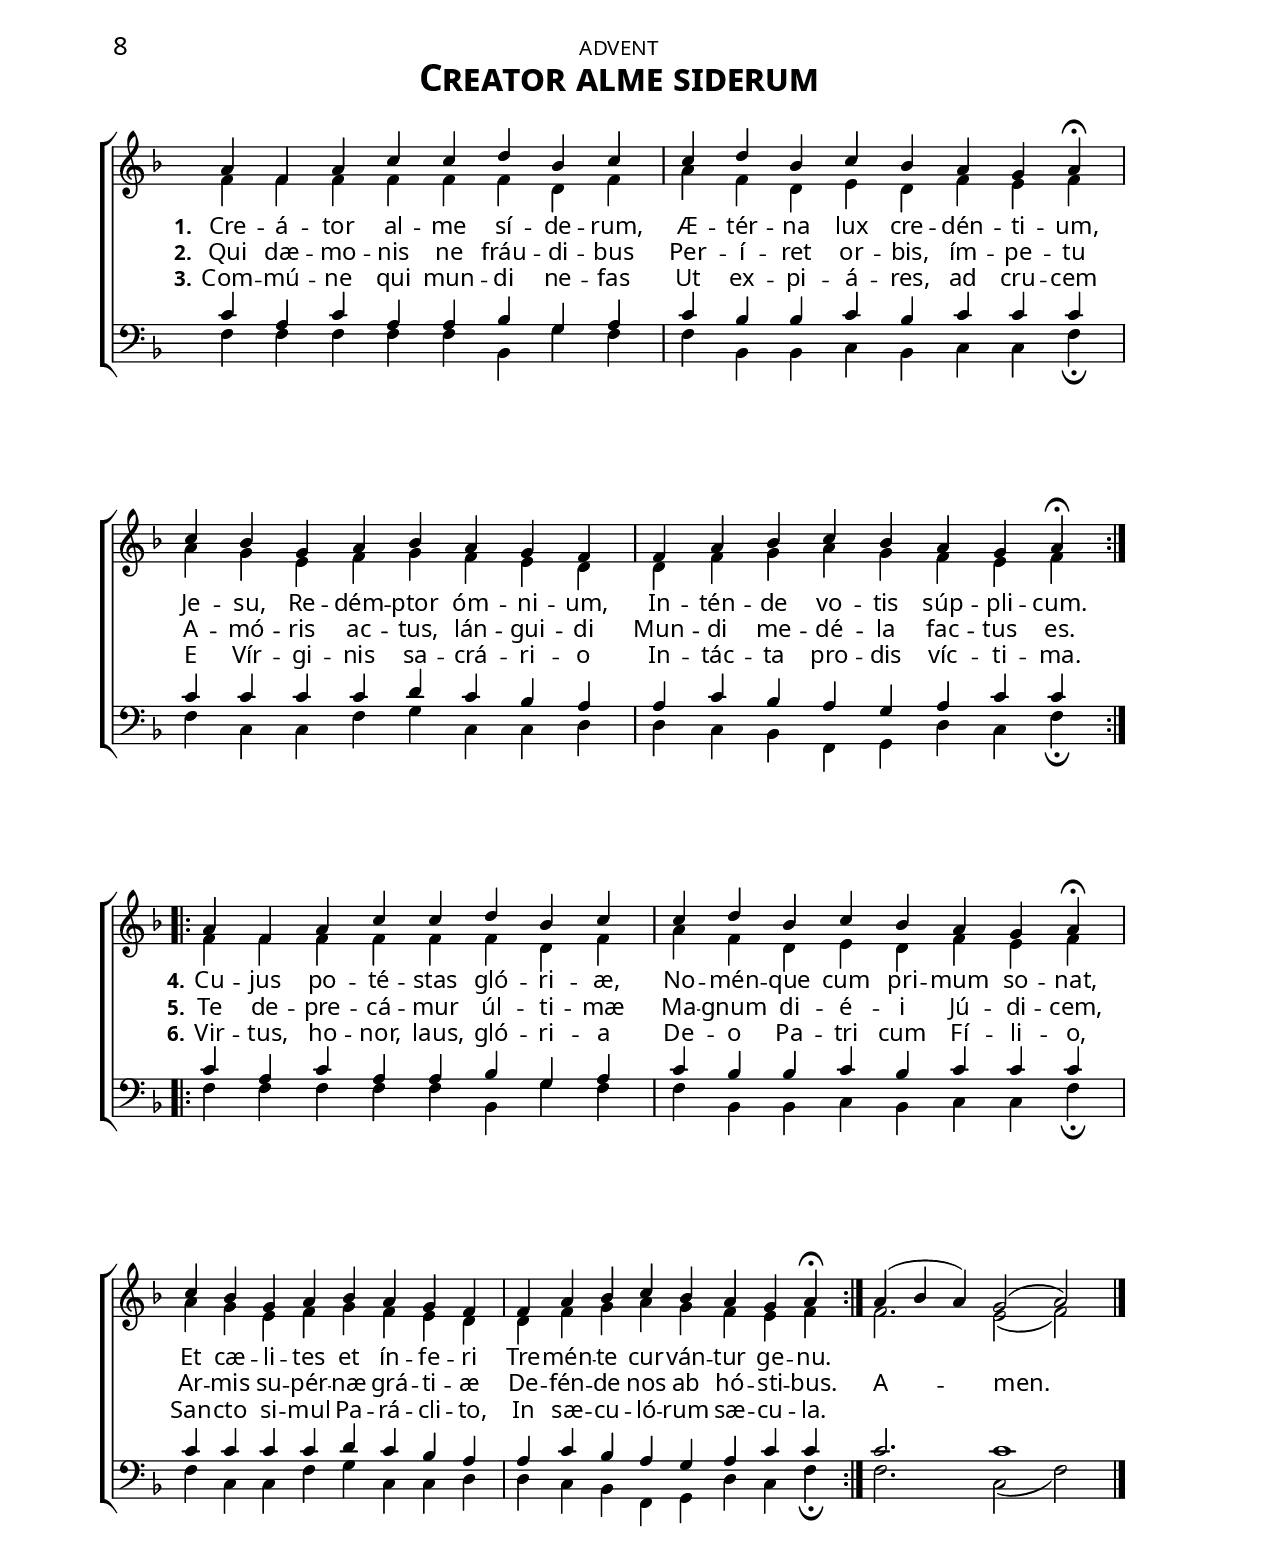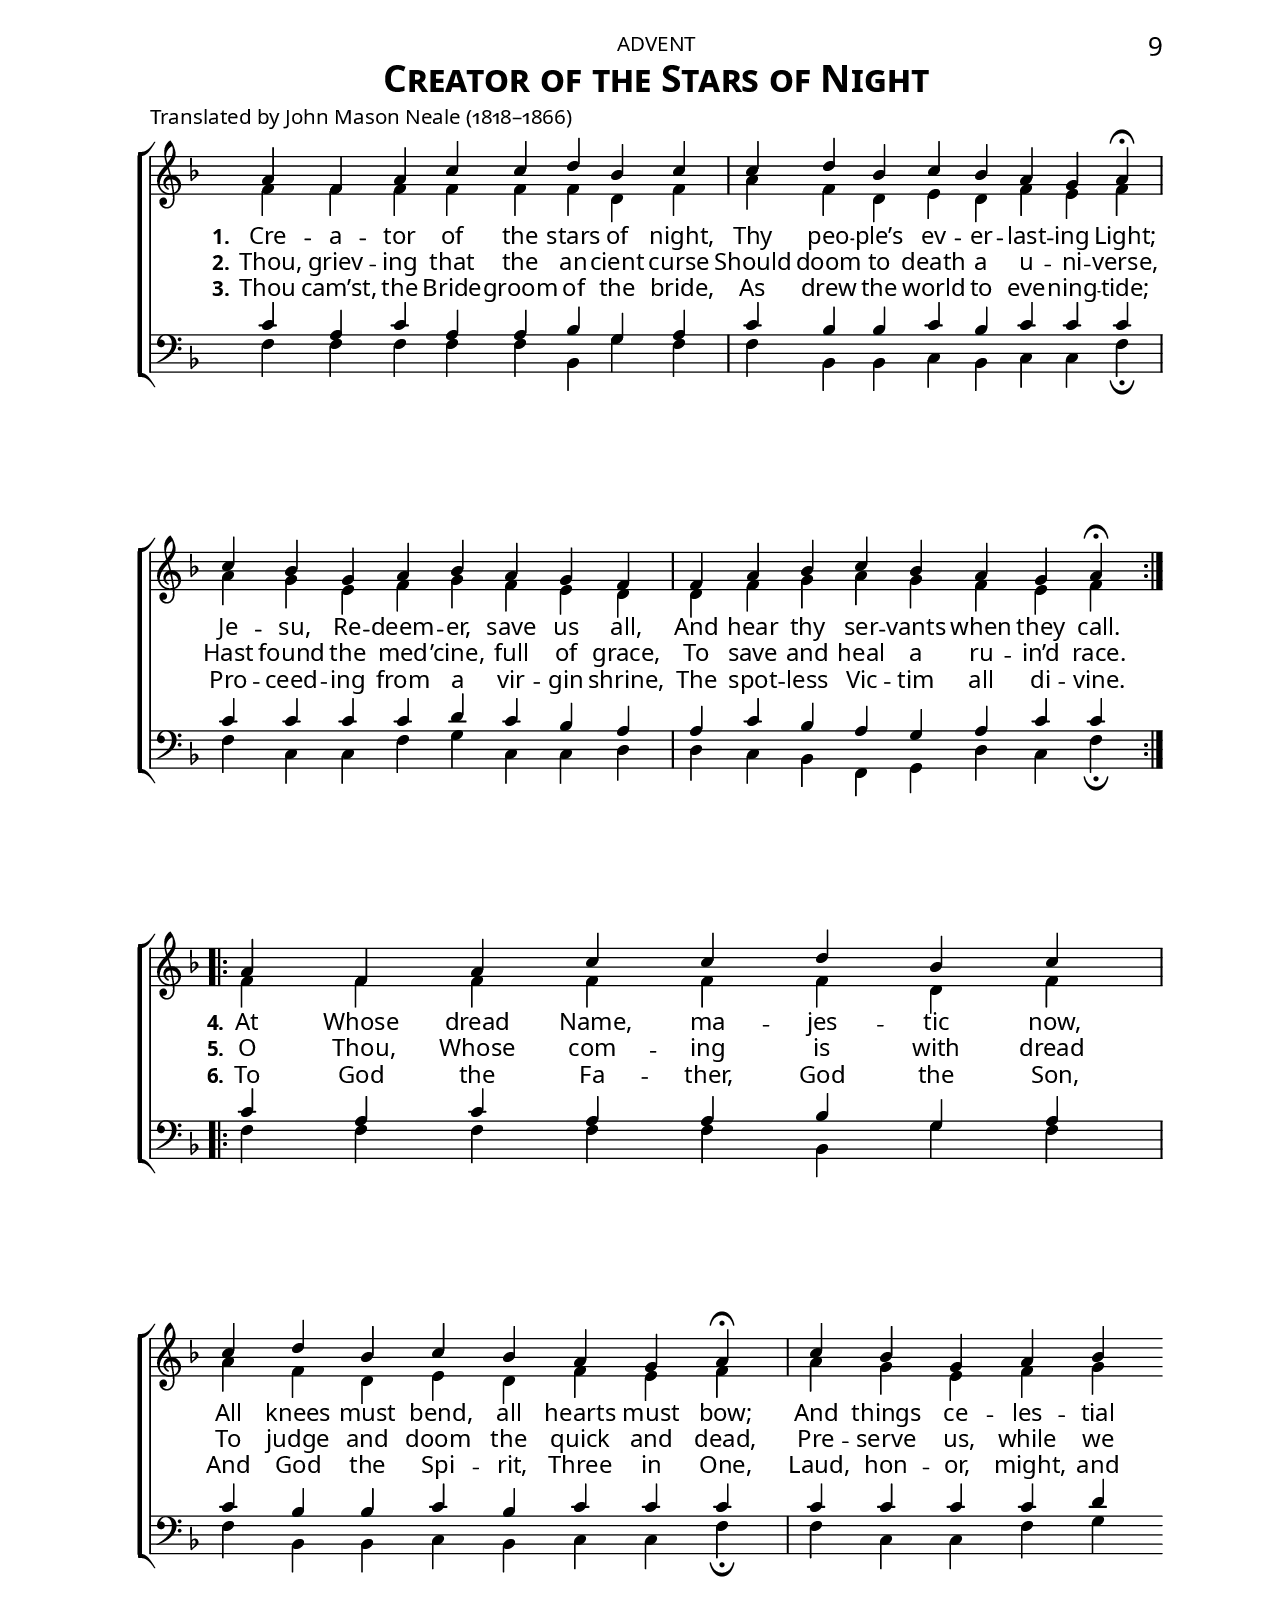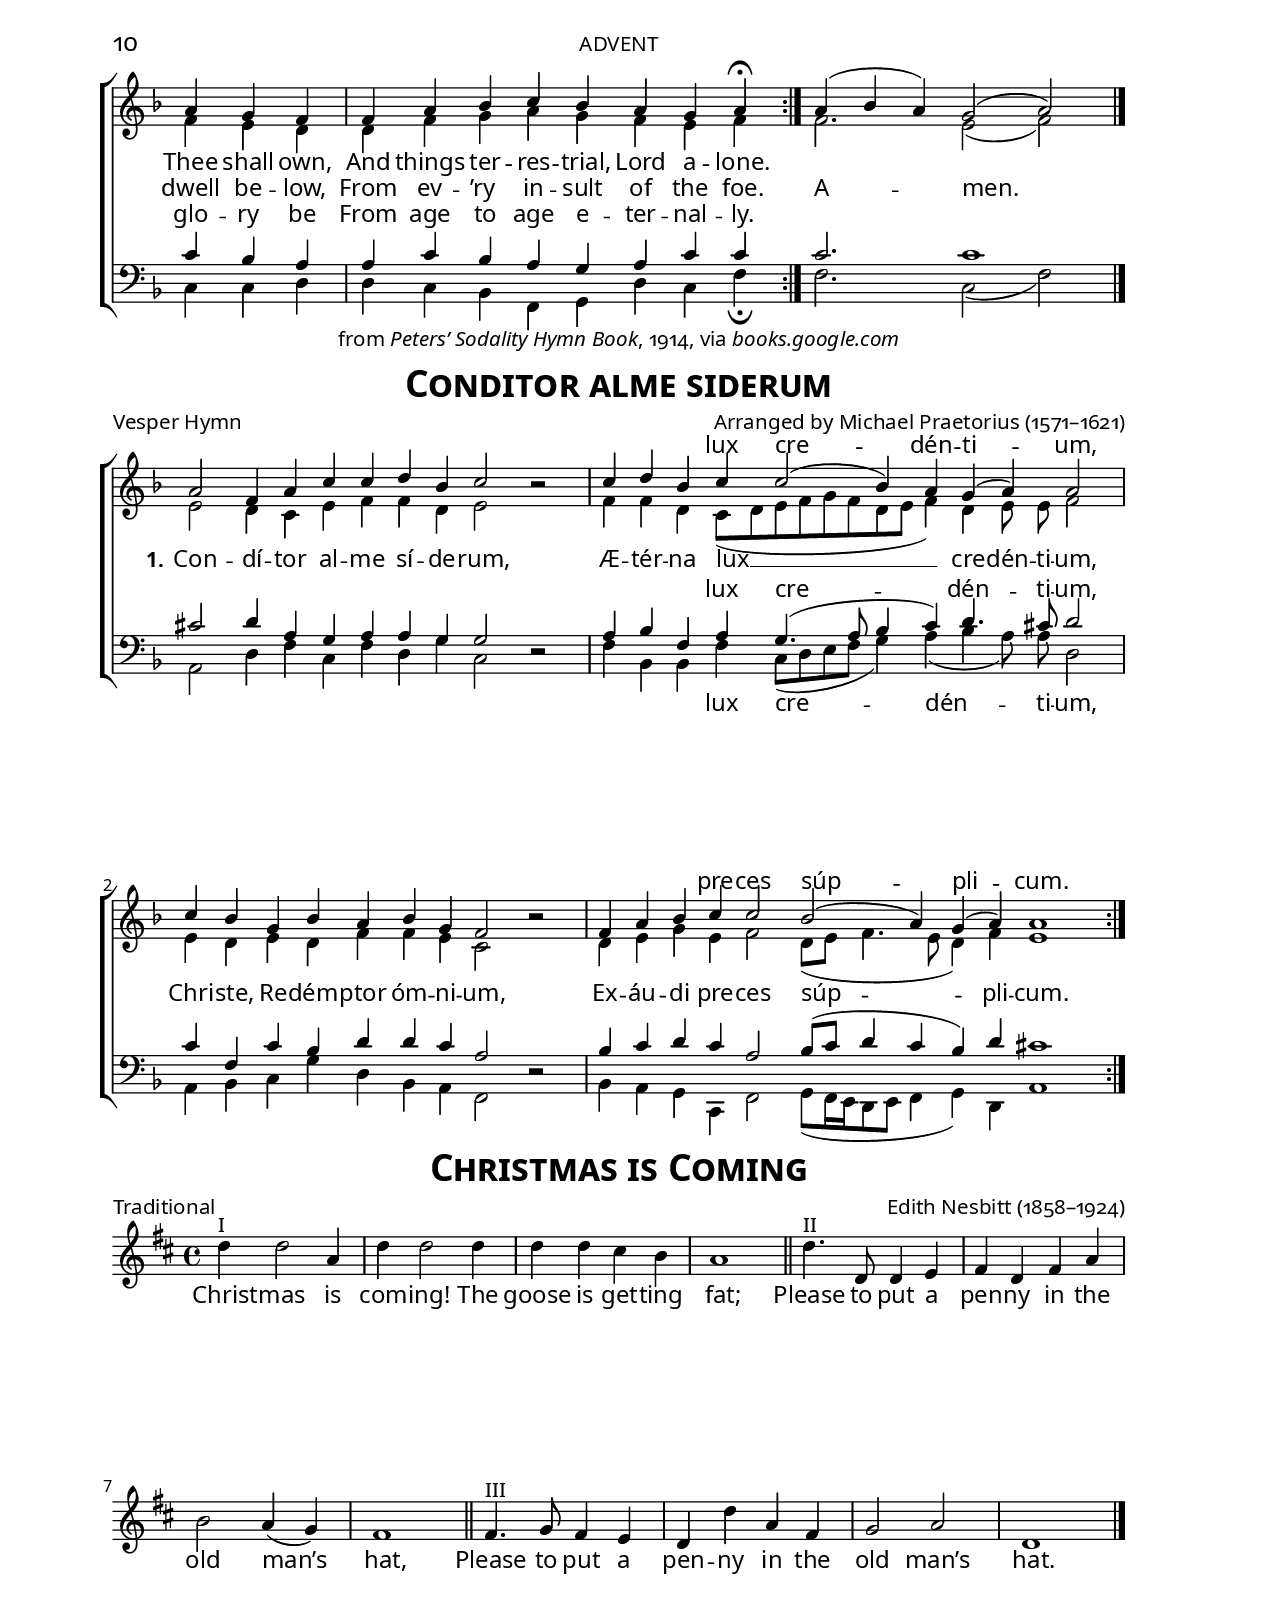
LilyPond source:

\version "2.14.2"
\include "util.ly"
\version "2.14.2"
#(set-global-staff-size 18) \paper{ #(define fonts (make-pango-font-tree "Garamond Premier Pro" "Garamond Premier Pro" "Garamond Premier Pro" (/ 18 20))) }
\header {tagline = ""}
\paper {
  print-all-headers = ##t
  paper-height = 11\in
  paper-width = 8.5\in
  indent = 0\in
  %system-system-spacing = #'((basic-distance . 10) (padding . 0))
  system-system-spacing =
    #'((basic-distance . 0)
       (minimum-distance . 0)
       (padding . -10)
       (stretchability . 100))
  score-markup-spacing =
    #'((basic-distance . 0)
       (minimum-distance . 0)
       (padding . 0)
       (stretchability . 0))
  markup-system-spacing =
    #'((basic-distance . 0)
       (minimum-distance . 0)
       (padding . 0)
       (stretchability . 0))
  ragged-last-bottom = ##f
  ragged-bottom = ##f
  two-sided = ##t
  inner-margin = 1\in
  outer-margin = 0.75\in
  top-margin = 0.26\in
  bottom-margin = 0.25\in
  first-page-number = #008
  print-first-page-number = ##t
  headerLine = \markup{\override #'(font-name . "Garamond Premier Pro") \smallCaps advent}
  oddHeaderMarkup = \markup\fill-line{
     \override #'(font-name . "Garamond Premier Pro")\abs-fontsize #12.5
     \combine 
        \fill-line{"" \on-the-fly #print-page-number-check-first
        \oldStylePageNum""
        }
        \fill-line{\headerLine}
  }
  evenHeaderMarkup = \markup {
     \override #'(font-name . "Garamond Premier Pro")\abs-fontsize #12.5
     \combine
        \on-the-fly #print-page-number-check-first
        \oldStylePageNum""
        \fill-line{\headerLine}
  }
}
global = {
  \key f \major
  \time 6/8
  \autoBeamOff
  \override DynamicLineSpanner #'staff-padding = #0.0
  \override DynamicLineSpanner #'Y-extent = #'(-1 . 1)
  \set Score.timing = ##f
}

sopMusic = \relative c'' {
  \repeat volta 2 {
    a4 f a
    c c d bes
    c \bar "|"
    c d bes
    c bes a g
    a\fermata \bar "|"
    
    c bes g
    a bes a g
    f \bar "|"
    f a bes
    c bes a g
    a\fermata
  }
}
sopAmen = \relative c'' {
  a4( bes a) g2( a) \bar "|."
}
sopWords = \lyricmode {
  
}

altoMusic = \relative c' {
  f4 f f
  f f f d
  f
  a f d
  e d f e
  f \bar "|"
  
  a g e
  f g f e
  d
  d f g
  a g f e
  f
}
altoAmen = \relative c' {
  f2. e2( f)
}
altoWords = \lyricmode {
  \dropLyricsIX
  \set stanza = #"1."
  Cre -- á -- tor al -- me sí -- de -- rum,
  Æ -- tér -- na lux cre -- dén -- ti -- um,
  Je -- su, Re -- dém -- ptor óm -- ni -- um,
  In -- tén -- de vo -- tis súp -- pli -- cum.

  \set stanza = #"4."
  Cu -- jus po -- té -- stas gló -- ri -- æ,
  No -- mén -- que cum pri -- mum so -- nat,
  Et cæ -- li -- tes et ín -- fe -- ri
  Tre -- mén -- te cur -- ván -- tur ge -- nu.
}
altoWordsII = \lyricmode {
  \dropLyricsIX
%\markup\italic
  \set stanza = #"2."
  Qui dæ -- mo -- nis ne fráu -- di -- bus
  Per -- í -- ret or -- bis, ím -- pe -- tu
  A -- mó -- ris ac -- tus, lán -- gui -- di
  Mun -- di me -- dé -- la fac -- tus es.

  \set stanza = #" 5."
  Te de -- pre -- cá -- mur úl -- ti -- mæ
  Ma -- gnum di -- é -- i Jú -- di -- cem,
  Ar -- mis su -- pér -- næ grá -- ti -- æ
  De -- fén -- de nos ab hó -- sti -- bus.

  A -- men.
}
altoWordsIII = \lyricmode {
  \dropLyricsIX
  \set stanza = #"3."
  Com -- mú -- ne qui mun -- di ne -- fas
  Ut ex -- pi -- á -- res, ad cru -- cem
  E Vír -- gi -- nis sa -- crá -- ri -- o
  In -- tác -- ta pro -- dis víc -- ti -- ma.

  \set stanza = #" 6."
  Vir -- tus, ho -- nor, laus, gló -- ri -- a
  De -- o Pa -- tri cum Fí -- li -- o,
  San -- cto si -- mul Pa -- rá -- cli -- to,
  In sæ -- cu -- ló -- rum sæ -- cu -- la.
}
altoWordsIV = \lyricmode {
  \dropLyricsVII
  \set stanza = #"4. "
  \set ignoreMelismata = ##t
}
altoWordsV = \lyricmode {
  \dropLyricsVII
  \set stanza = #"5. "
  \set ignoreMelismata = ##t
}
altoWordsVI = \lyricmode {
  \dropLyricsVII
  \set stanza = #"6. "
  \set ignoreMelismata = ##t
}
tenorMusic = \relative c' {
  c4 a c
  a a bes g
  a
  c bes bes
  c bes c c
  c \bar "|"
  
  c c c
  c d c bes
  a
  a c bes
  a g a c
  c
}
tenorAmen = \relative c' {
  c2. c1
}
tenorWords = \lyricmode {

}

bassMusic = \relative c {
  f4 f f
  f f bes, g'
  f
  f bes, bes
  c bes c c
  f\fermata \bar "|"
  
  f c c
  f g c, c
  d
  d c bes
  f g d' c
  f\fermata
}
bassAmen = \relative c {
  f2. c2( f)
}
bassWords = \lyricmode {

}

pianoRH = \relative c' {
  
}
pianoLH = \relative c' {
  
}

\score {
  <<
   \new ChoirStaff <<
    \new Staff = women <<
      \new Voice = "sopranos" { \voiceOne << \global {\repeat unfold2 \sopMusic \sopAmen}>> }
      \new Voice = "altos" { \voiceTwo << \global {\repeat unfold2 \altoMusic \altoAmen} >> }
    >>
    \new Lyrics \with { alignAboveContext = #"women" \override VerticalAxisGroup #'nonstaff-relatedstaff-spacing = #'((basic-distance . 1))} \lyricsto "sopranos" \sopWords
    \new Lyrics = "altosVI"  \with { alignBelowContext = #"women" \override VerticalAxisGroup #'nonstaff-relatedstaff-spacing = #'((basic-distance . 1))} \lyricsto "altos" \altoWordsVI
    \new Lyrics = "altosV"  \with { alignBelowContext = #"women" \override VerticalAxisGroup #'nonstaff-relatedstaff-spacing = #'((basic-distance . 1))} \lyricsto "altos" \altoWordsV
    \new Lyrics = "altosIV"  \with { alignBelowContext = #"women" \override VerticalAxisGroup #'nonstaff-relatedstaff-spacing = #'((basic-distance . 1))} \lyricsto "altos" \altoWordsIV
    \new Lyrics = "altosIII"  \with { alignBelowContext = #"women" \override VerticalAxisGroup #'nonstaff-relatedstaff-spacing = #'((basic-distance . 1))} \lyricsto "altos" \altoWordsIII
    \new Lyrics = "altosII"  \with { alignBelowContext = #"women" \override VerticalAxisGroup #'nonstaff-relatedstaff-spacing = #'((basic-distance . 1))} \lyricsto "altos" \altoWordsII
    \new Lyrics = "altos"  \with { alignBelowContext = #"women" \override VerticalAxisGroup #'nonstaff-relatedstaff-spacing = #'((padding . -0.5))} \lyricsto "altos" \altoWords
   \new Staff = men <<
      \clef bass
      \new Voice = "tenors" { \voiceOne << \global {\repeat unfold2  \tenorMusic \tenorAmen} >> }
      \new Voice = "basses" { \voiceTwo << \global {\repeat unfold2 \bassMusic \bassAmen} >> }
    >>
    \new Lyrics \with { alignAboveContext = #"men" \override VerticalAxisGroup #'nonstaff-relatedstaff-spacing = #'((basic-distance . 1)) } \lyricsto "tenors" \tenorWords
    \new Lyrics \with { alignBelowContext = #"men" \override VerticalAxisGroup #'nonstaff-relatedstaff-spacing = #'((basic-distance . 1)) } \lyricsto "basses" \bassWords
  >>
%    \new PianoStaff << \new Staff { \new Voice { \pianoRH } } \new Staff { \clef "bass" \pianoLH } >>
  >>
  \layout {
  \context {
    \Lyrics
    \override LyricText #'font-size = #1.3
  }
    #(define fonts (make-pango-font-tree "Garamond Premier Pro" "Garamond Premier Pro" "Garamond Premier Pro" (/ 18 20)))
    \context {
      \Score
      %\override SpacingSpanner #'base-shortest-duration = #(ly:make-moment 1 8)
      %\override SpacingSpanner #'common-shortest-duration = #(ly:make-moment 1 4)
    }
    \context {
      % Remove all empty staves
      \Staff
      \RemoveEmptyStaves \override VerticalAxisGroup #'remove-first = ##t
      \remove "Time_signature_engraver"
    }
    \context {
      \Lyrics
      \override LyricText #'X-offset = #center-on-word
    }
  }
  \header {
    title = \markup{\override #'(font-name . "Garamond Premier Pro Semibold"){ \abs-fontsize #18 \smallCapsOldStyle"Creator alme siderum"}}
    %subtitle = \markup{\override #'(font-name . "Garamond Premier Pro"){ \abs-fontsize #12.5 "(Vesper Hymn for Sundays in Advent)"}}
    %arranger = \markup\oldStyleNum"Edited by Benjamin Bloomfield (1984–)"
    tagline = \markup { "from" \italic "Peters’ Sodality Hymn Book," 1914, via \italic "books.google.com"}
  }
}
\markup\vspace#0.5

















global = {
  \key f \major
  \time 6/8
  \autoBeamOff
  \override DynamicLineSpanner #'staff-padding = #0.0
  \override DynamicLineSpanner #'Y-extent = #'(-1 . 1)
  \set Score.timing = ##f
}

sopMusic = \relative c'' {
  \repeat volta 2 {
    a4 f a
    c c d bes
    c \bar "|"
    c d bes
    c bes a g
    a\fermata \bar "|"
    
    c bes g \bar""
    a bes \bar"" a g
    f \bar "|"
    f a bes
    c bes a g
    a\fermata
  }
}
sopAmen = \relative c'' {
  a4( bes a) g2( a) \bar "|."
}
sopWords = \lyricmode {
  
}

altoMusic = \relative c' {
  f4 f f
  f f f d
  f
  a f d
  e d f e
  f \bar "|"
  
  a g e
  f g f e
  d
  d f g
  a g f e
  f
}
altoAmen = \relative c' {
  f2. e2( f)
}
altoWords = \lyricmode {
  \dropLyricsIX
  \set stanza = #"1."
  Cre -- a -- tor of the stars of night,
  Thy peo -- ple’s ev -- er -- last -- ing Light;
  Je -- su, Re -- deem -- er, save us all,
  And hear thy ser -- vants when they call.

  \set stanza = #"4."
  At Whose dread Name, ma -- jes -- tic now,
  All knees must bend, all hearts must bow;
  And things ce -- les -- tial Thee shall own,
  And things ter -- res -- trial, Lord a -- lone.
}
altoWordsII = \lyricmode {
  \dropLyricsIX
%\markup\italic
  \set stanza = #"2."
  Thou, griev -- ing that the an -- cient curse
  Should doom to death a u -- ni -- verse,
  Hast found the med -- ’cine, full of grace,
  To save and heal a ru -- in’d race.
  
  \set stanza = #" 5."
  O Thou, Whose com -- ing is with dread
  To judge and doom the quick and dead,
  Pre -- serve us, while we dwell be -- low,
  From ev -- ’ry in -- sult of the foe.

  A -- men.
}
altoWordsIII = \lyricmode {
  \dropLyricsIX
  \set stanza = #"3."
  Thou cam’st, the Bride -- groom of the bride,
  As drew the world to eve -- ning -- tide;
  Pro -- ceed -- ing from a vir -- gin shrine,
  The spot -- less Vic -- tim all di -- vine.

  \set stanza = #" 6."
  To God the Fa -- ther, God the Son,
  And God the Spi -- rit, Three in One,
  Laud, hon -- or, might, and glo -- ry be
  From age to age e -- ter -- nal -- ly.
}
altoWordsIV = \lyricmode {
  \set stanza = #"4. "
  \set ignoreMelismata = ##t
}
altoWordsV = \lyricmode {
  \set stanza = #"5. "
  \set ignoreMelismata = ##t
}
altoWordsVI = \lyricmode {
  \set stanza = #"6. "
  \set ignoreMelismata = ##t
}
tenorMusic = \relative c' {
  c4 a c
  a a bes g
  a
  c bes bes
  c bes c c
  c \bar "|"
  
  c c c
  c d c bes
  a
  a c bes
  a g a c
  c
}
tenorAmen = \relative c' {
  c2. c1
}
tenorWords = \lyricmode {

}

bassMusic = \relative c {
  f4 f f
  f f bes, g'
  f
  f bes, bes
  c bes c c
  f\fermata \bar "|"
  
  f c c
  f g c, c
  d
  d c bes
  f g d' c
  f\fermata
}
bassAmen = \relative c {
  f2. c2( f)
}
bassWords = \lyricmode {

}

pianoRH = \relative c' {
  
}
pianoLH = \relative c' {
  
}

\score {
  <<
   \new ChoirStaff <<
    \new Staff = women <<
      \new Voice = "sopranos" { \voiceOne << \global {\repeat unfold2 \sopMusic \sopAmen}>> }
      \new Voice = "altos" { \voiceTwo << \global {\repeat unfold2 \altoMusic \altoAmen} >> }
    >>
    \new Lyrics \with { alignAboveContext = #"women" \override VerticalAxisGroup #'nonstaff-relatedstaff-spacing = #'((basic-distance . 1))} \lyricsto "sopranos" \sopWords
    \new Lyrics = "altosVI"  \with { alignBelowContext = #"women" \override VerticalAxisGroup #'nonstaff-relatedstaff-spacing = #'((basic-distance . 1))} \lyricsto "altos" \altoWordsVI
    \new Lyrics = "altosV"  \with { alignBelowContext = #"women" \override VerticalAxisGroup #'nonstaff-relatedstaff-spacing = #'((basic-distance . 1))} \lyricsto "altos" \altoWordsV
    \new Lyrics = "altosIV"  \with { alignBelowContext = #"women" \override VerticalAxisGroup #'nonstaff-relatedstaff-spacing = #'((basic-distance . 1))} \lyricsto "altos" \altoWordsIV
    \new Lyrics = "altosIII"  \with { alignBelowContext = #"women" \override VerticalAxisGroup #'nonstaff-relatedstaff-spacing = #'((basic-distance . 1))} \lyricsto "altos" \altoWordsIII
    \new Lyrics = "altosII"  \with { alignBelowContext = #"women" \override VerticalAxisGroup #'nonstaff-relatedstaff-spacing = #'((basic-distance . 1))} \lyricsto "altos" \altoWordsII
    \new Lyrics = "altos"  \with { alignBelowContext = #"women" \override VerticalAxisGroup #'nonstaff-relatedstaff-spacing = #'((padding . -0.5))} \lyricsto "altos" \altoWords
   \new Staff = men <<
      \clef bass
      \new Voice = "tenors" { \voiceOne << \global {\repeat unfold2  \tenorMusic \tenorAmen} >> }
      \new Voice = "basses" { \voiceTwo << \global {\repeat unfold2 \bassMusic \bassAmen} >> }
    >>
    \new Lyrics \with { alignAboveContext = #"men" \override VerticalAxisGroup #'nonstaff-relatedstaff-spacing = #'((basic-distance . 1)) } \lyricsto "tenors" \tenorWords
    \new Lyrics \with { alignBelowContext = #"men" \override VerticalAxisGroup #'nonstaff-relatedstaff-spacing = #'((basic-distance . 1)) } \lyricsto "basses" \bassWords
  >>
%    \new PianoStaff << \new Staff { \new Voice { \pianoRH } } \new Staff { \clef "bass" \pianoLH } >>
  >>
  \layout {
  \context {
    \Lyrics
    \override LyricText #'font-size = #1.3
  }
    \context {
      \Score
      %\override SpacingSpanner #'base-shortest-duration = #(ly:make-moment 1 8)
      %\override SpacingSpanner #'common-shortest-duration = #(ly:make-moment 1 4)
    }
    \context {
      % Remove all empty staves
      \Staff
      \RemoveEmptyStaves \override VerticalAxisGroup #'remove-first = ##t
      \remove "Time_signature_engraver"
    }
    \context {
      \Lyrics
      \override LyricText #'X-offset = #center-on-word
    }
  }
  \header {
    title = \markup{\override #'(font-name . "Garamond Premier Pro Semibold"){ \abs-fontsize #18 \smallCapsOldStyle"Creator of the Stars of Night"}}
    poet = \markup\oldStyleNum"Translated by John Mason Neale (1818–1866)"
    %arranger = \markup\oldStyleNum"Edited by Benjamin Bloomfield (1984–)"
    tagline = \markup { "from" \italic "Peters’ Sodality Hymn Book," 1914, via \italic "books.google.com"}
  }
}
\markup \fill-line{\concat{ "from " \italic "Peters’ Sodality Hymn Book" \oldStyleNum", 1914, via " \italic "books.google.com"}}
\markup\vspace#0




























%IF_NOT_6.14
global = {
  \key f \major
  \time 16/4
  \autoBeamOff
}

sopMusic = \relative c'' {
  \repeat volta 2 {
    \partial 4*12 a2 f4 a c c d bes c2 b\rest |
    \partial 4*12 c4 d bes c c2( bes4) a g( a) a2 |
    \partial 4*11 c4 bes g bes a bes g f2 b\rest |
    \partial 4*15 f4 a bes c c2 bes( a4) g( a) a1
  }
}
sopWords = \lyricmode {
  \repeat unfold 11 \skip1
  lux cre -- dén -- ti -- um,
  
  \repeat unfold 11 \skip1
  \dropLyricsIV
  pre -- ces súp -- pli -- cum.
}

altoMusic = \relative c' {
  \partial 4*12 e2 d4 c e f f d e2 s |
  \partial 4*12 f4 f d c8([ d e f g f d e] f4) d e8 e f2 |
  \partial 4*11 e4 d e d f f e c2 s |
  \partial 4*15 d4 e g e f2 d8[( e] f4. e8 d4) f e1 \bar ":|"
}
altoWords = \lyricmode {
  \dropLyricsVI
  \set stanza = #"1."
  Con -- dí -- tor al -- me sí -- de -- rum,
  Æ -- tér -- na lux __ cre -- dén -- ti -- um,
  \dropLyricsIX
  Chri -- ste, Re -- dém -- ptor óm -- ni -- um,
  Ex -- áu -- di pre -- ces súp -- pli -- cum.
}
altoWordsII = \lyricmode {
%\markup\italic
}
altoWordsIII = \lyricmode {
}
altoWordsIV = \lyricmode {
  
}

tenorMusic = \relative c' {
  \partial 4*12 cis2 d4 a g a a g g2 s |
  \partial 4*12 a4 bes f a g4.( a8 bes4 c) d4. cis8 d2 |
  \partial 4*11 c4 f, c' bes d d c a2 s |
  \partial 4*15 bes4 c d c a2 bes8([ c] d4 c bes) d cis1 \bar ":|"
}
tenorWords = \lyricmode {
  \repeat unfold 11 \skip1
  \dropLyricsIV
  lux cre -- dén -- ti -- um,
  
}
%  \repeat unfold 11 \skip1
%  pre -- ces súp -- pli -- cum.

bassMusic = \relative c {
  \partial 4*12 a2 d4 f c f d g c,2 d\rest |
  \partial 4*12 f4 bes, bes f' c8[( d e f] g4) a( bes a8) a d,2 |
  \partial 4*11 a4 bes c g' d bes a f2 d'\rest |
  \partial 4*15 bes4 a g c, f2 g8([ f16 e d8 e] f4 g) d a'1 \bar ":|"
}
bassWords = \lyricmode {
  \repeat unfold 11 \skip1
  lux cre -- dén -- ti -- um,
  
}
%  \repeat unfold 11 \skip1
%  pre -- ces súp -- pli -- cum.

\score {
  <<
   \new ChoirStaff <<
    \new Staff = women <<
      \new Voice = "sopranos" { \voiceOne << \global \sopMusic >> }
      \new Voice = "altos" { \voiceTwo << \global \altoMusic >> }
    >>
    \new Lyrics \with { alignAboveContext = #"women"  \override VerticalAxisGroup #'nonstaff-relatedstaff-spacing = #'((basic-distance . 1))} \lyricsto "sopranos" \sopWords
    \new Lyrics = "altosIV"  \with { alignBelowContext = #"women" \override VerticalAxisGroup #'nonstaff-relatedstaff-spacing = #'((basic-distance . 1))} \lyricsto "altos" \altoWordsIV
    \new Lyrics = "altosIII"  \with { alignBelowContext = #"women" \override VerticalAxisGroup #'nonstaff-relatedstaff-spacing = #'((basic-distance . 1))} \lyricsto "altos" \altoWordsIII
    \new Lyrics = "altosII"  \with { alignBelowContext = #"women" \override VerticalAxisGroup #'nonstaff-relatedstaff-spacing = #'((basic-distance . 1))} \lyricsto "altos" \altoWordsII
    \new Lyrics = "altos"  \with { alignBelowContext = #"women" \override VerticalAxisGroup #'nonstaff-relatedstaff-spacing = #'((padding . -0.5))} \lyricsto "altos" \altoWords
   \new Staff = men <<
      \clef bass
      \new Voice = "tenors" { \voiceOne << \global \tenorMusic >> }
      \new Voice = "basses" { \voiceTwo << \global \bassMusic >> }
    >>
    \new Lyrics \with { alignAboveContext = #"men" } \lyricsto "tenors" \tenorWords
    \new Lyrics \with { alignBelowContext = #"men" } \lyricsto "basses" \bassWords
  >>
%    \new PianoStaff << \new Staff { \new Voice { \pianoRH } } \new Staff { \clef "bass" \pianoLH } >>
  >>
  \layout {
  \context {
    \Lyrics
    \override LyricText #'font-size = #1.3
  }
    \context {
      \Score
      %\override SpacingSpanner #'base-shortest-duration = #(ly:make-moment 1 8)
      %\override SpacingSpanner #'common-shortest-duration = #(ly:make-moment 1 4)
    }
    \context {
      % Remove all empty staves
      \Staff
      \RemoveEmptyStaves \override VerticalAxisGroup #'remove-first = ##t
      \remove "Time_signature_engraver"
    }
    \context {
      \Lyrics
      \override LyricText #'X-offset = #center-on-word
    }
  }
  \header {
    title = \markup{\override #'(font-name . "Garamond Premier Pro Semibold"){ \abs-fontsize #18 \smallCapsOldStyle"Conditor alme siderum"}}
    poet = \markup\oldStyleNum"Vesper Hymn"
    composer = \markup\oldStyleNum"Arranged by Michael Praetorius (1571–1621)"
    
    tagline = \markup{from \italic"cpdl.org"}
  }
}
%\markup\fill-line \center-align {\concat{"from "\italic"cpdl.org"}}
\markup\vspace#0
%END_IF_NOT_6.14


















global = {
  \key d \major
  \time 4/4
}

sopMusic = \relative c'' {
  d4^"I" d2 a4 |
  d d2 d4 |
  d d cis b |
  a1 \bar "||"
  
  d4.^"II" d,8 d4 e |
  fis d fis a |
  b2 a4( g) |
  fis1 \bar "||"
  
  fis4.^"III" g8 fis4 e |
  d d' a fis |
  g2 a |
  d,1 \bar "|."
}
sopWords = \lyricmode {
  \dropLyricsIV
  Christ -- mas is com -- ing! The goose is get -- ting fat;
  Please to put a pen -- ny in the old man’s hat,
  Please to put a pen -- ny in the old man’s hat.
}

\score {
  \new Staff = women << \new Voice = sopranos { \global \sopMusic }
    \new Lyrics \with { alignBelowContext = #"women" \override VerticalAxisGroup #'nonstaff-relatedstaff-spacing = #'((basic-distance . 1))} \lyricsto "sopranos" \sopWords
  >>
  \layout {
  \context {
    \Lyrics
    \override LyricText #'font-size = #1.3
  }
    \context {
      \Score
      %\override SpacingSpanner #'base-shortest-duration = #(ly:make-moment 1 8)
      %\override SpacingSpanner #'common-shortest-duration = #(ly:make-moment 1 4)
    }
    \context {
      % Remove all empty staves
      % \Staff \RemoveEmptyStaves \override VerticalAxisGroup #'remove-first = ##t
    }
    \context {
      \Lyrics
      \override LyricText #'X-offset = #center-on-word
    }
  }
  \header {
    title = \markup{\override #'(font-name . "Garamond Premier Pro Semibold"){ \abs-fontsize #18 \smallCapsOldStyle"Christmas is Coming"}}
    %subtitle = \markup{\override #'(font-name . "Garamond Premier Pro"){ \abs-fontsize #12.5 "(Three-part Round)"}}
    poet = \markup\oldStyleNum"Traditional"
    composer = \markup\oldStyleNum"Edith Nesbitt (1858–1924)"
  }
}

